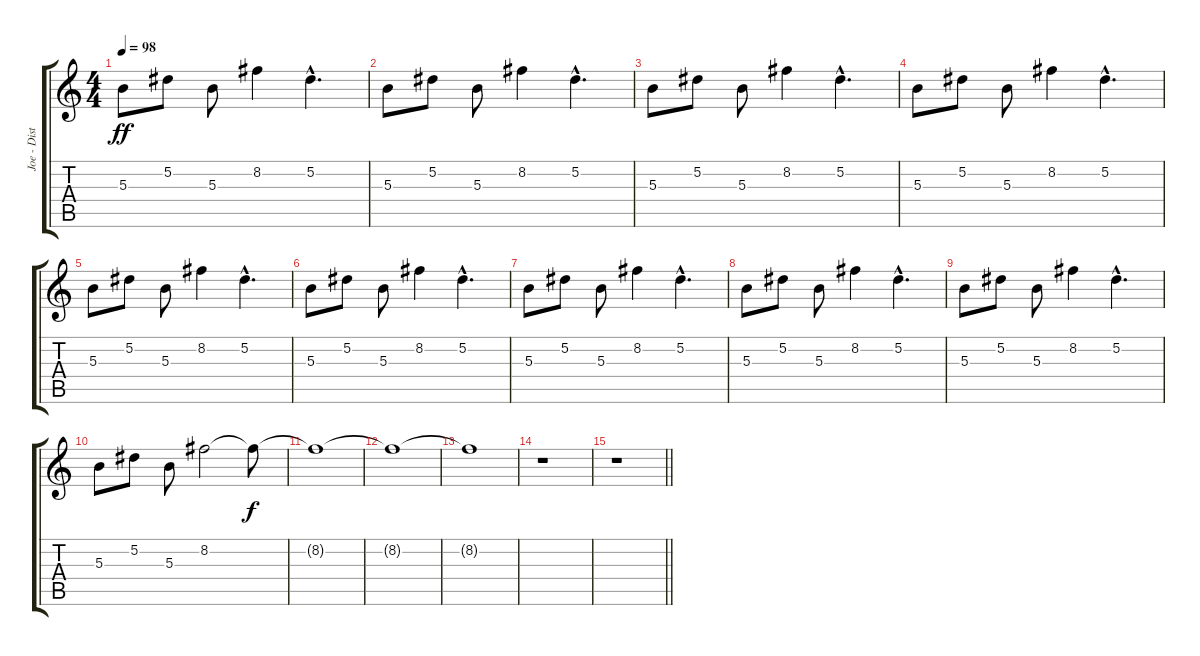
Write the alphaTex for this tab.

\track ("Joe - Distorted Guitar 2" "Joe - Dist") {instrument distortionguitar}
\staff {score tabs}
\tuning (Eb4 Bb3 Gb3 Db3 Ab2 Db2) {hide}
\ts (4 4)
\tempo 98
\clef g2
\ks c
5.3.8{dy ff} 5.2.8 5.3.8 8.2.4 5.2{hac}.4{d} |
5.3.8 5.2.8 5.3.8 8.2.4 5.2{hac}.4{d} |
5.3.8 5.2.8 5.3.8 8.2.4 5.2{hac}.4{d} |
5.3.8 5.2.8 5.3.8 8.2.4 5.2{hac}.4{d} |
5.3.8 5.2.8 5.3.8 8.2.4 5.2{hac}.4{d} |
5.3.8 5.2.8 5.3.8 8.2.4 5.2{hac}.4{d} |
5.3.8 5.2.8 5.3.8 8.2.4 5.2{hac}.4{d} |
5.3.8 5.2.8 5.3.8 8.2.4 5.2{hac}.4{d} |
5.3.8 5.2.8 5.3.8 8.2.4 5.2{hac}.4{d} |
5.3.8 5.2.8 5.3.8 8.2.2{volume 0} 8.2{t}.8{dy f} |
8.2{t}.1 |
8.2{t}.1 |
8.2{t}.1 |
r.1 |
\barLineRight lightlight
r.1
